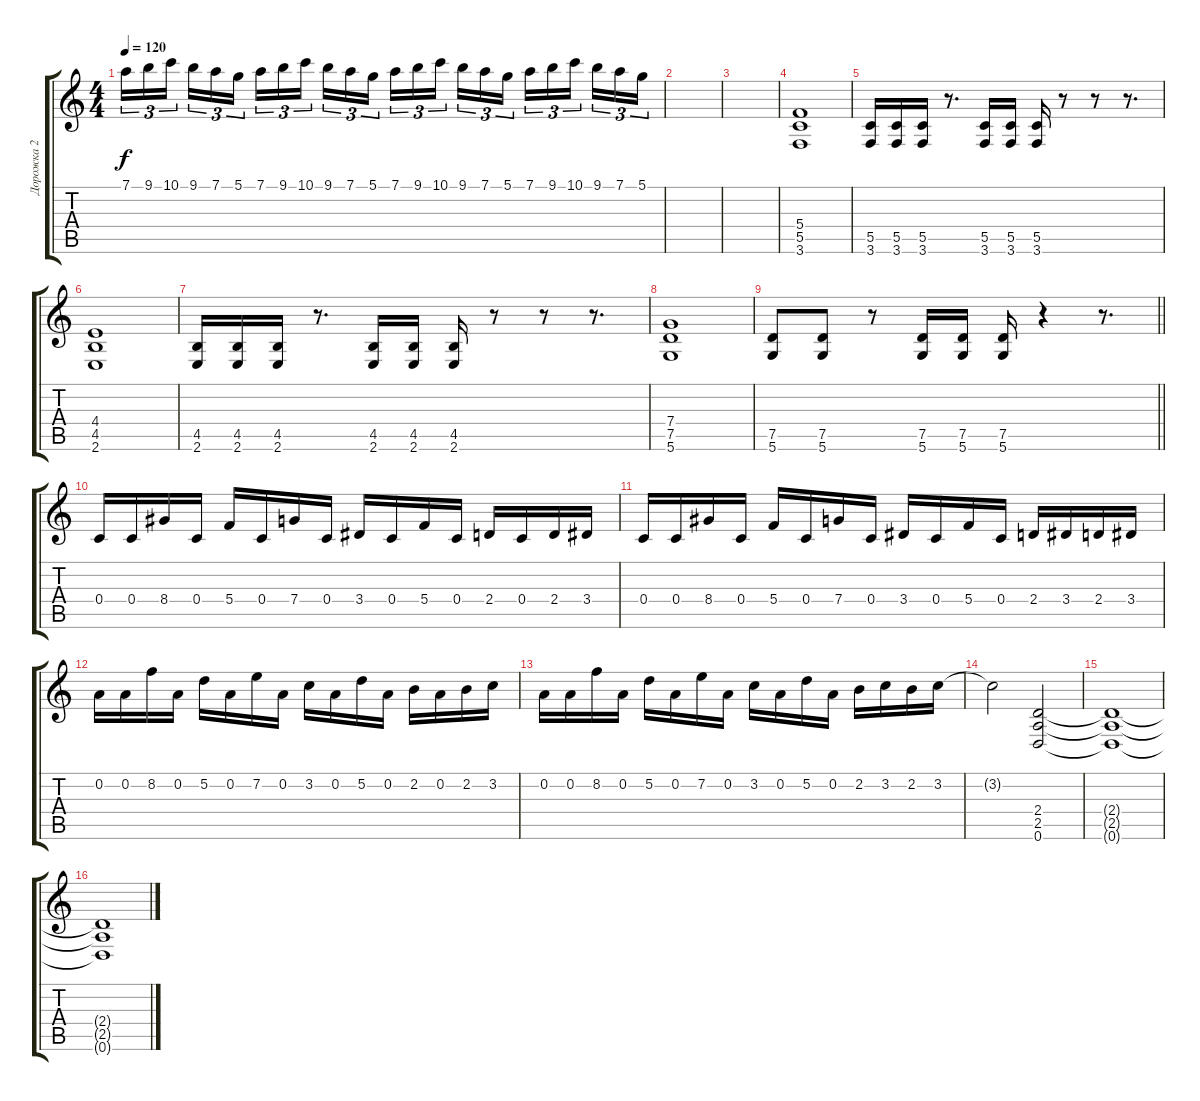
\track ("Дорожка 2" "Дорожка 2") {instrument distortionguitar}
\staff {score tabs}
\tuning (D4 A3 F3 C3 G2 D2) {hide}
\ts (4 4)
\tempo 120
\clef g2
\ks c
7.1.16{tu (3 2) dy f} 9.1.16{tu (3 2)} 10.1.16{tu (3 2) beam splitsecondary} 9.1.16{tu (3 2)} 7.1.16{tu (3 2)} 5.1.16{tu (3 2)} 7.1.16{tu (3 2)} 9.1.16{tu (3 2)} 10.1.16{tu (3 2) beam splitsecondary} 9.1.16{tu (3 2)} 7.1.16{tu (3 2)} 5.1.16{tu (3 2)} 7.1.16{tu (3 2)} 9.1.16{tu (3 2)} 10.1.16{tu (3 2) beam splitsecondary} 9.1.16{tu (3 2)} 7.1.16{tu (3 2)} 5.1.16{tu (3 2)} 7.1.16{tu (3 2)} 9.1.16{tu (3 2)} 10.1.16{tu (3 2) beam splitsecondary} 9.1.16{tu (3 2)} 7.1.16{tu (3 2)} 5.1.16{tu (3 2)} |
|
|
(5.4 5.5 3.6).1{volume 11 instrument distortionguitar} |
(5.5 3.6).16 (5.5 3.6).16 (5.5 3.6).16 r.8{d} (5.5 3.6).16 (5.5 3.6).16 (5.5 3.6).16 r.8 r.8 r.8{d} |
(4.4 4.5 2.6).1 |
(4.5 2.6).16 (4.5 2.6).16 (4.5 2.6).16 r.8{d} (4.5 2.6).16 (4.5 2.6).16 (4.5 2.6).16 r.8 r.8 r.8{d} |
(7.4 7.5 5.6).1 |
\barLineRight lightlight
(7.5 5.6).8 (7.5 5.6).8 r.8 (7.5 5.6).16 (7.5 5.6).16 (7.5 5.6).16 r.4 r.8{d} |
0.4.16 0.4.16 8.4.16 0.4.16 5.4.16 0.4.16 7.4.16 0.4.16 3.4.16 0.4.16 5.4.16 0.4.16 2.4.16 0.4.16 2.4.16 3.4.16 |
0.4.16 0.4.16 8.4.16 0.4.16 5.4.16 0.4.16 7.4.16 0.4.16 3.4.16 0.4.16 5.4.16 0.4.16 2.4.16 3.4.16 2.4.16 3.4.16 |
0.2.16 0.2.16 8.2.16 0.2.16 5.2.16 0.2.16 7.2.16 0.2.16 3.2.16 0.2.16 5.2.16 0.2.16 2.2.16 0.2.16 2.2.16 3.2.16 |
0.2.16 0.2.16 8.2.16 0.2.16 5.2.16 0.2.16 7.2.16 0.2.16 3.2.16 0.2.16 5.2.16 0.2.16 2.2.16 3.2.16 2.2.16 3.2.16 |
3.2{t}.2 (2.4 2.5 0.6).2 |
(2.4{t} 2.5{t} 0.6{t}).1 |
(2.4{t} 2.5{t} 0.6{t}).1
